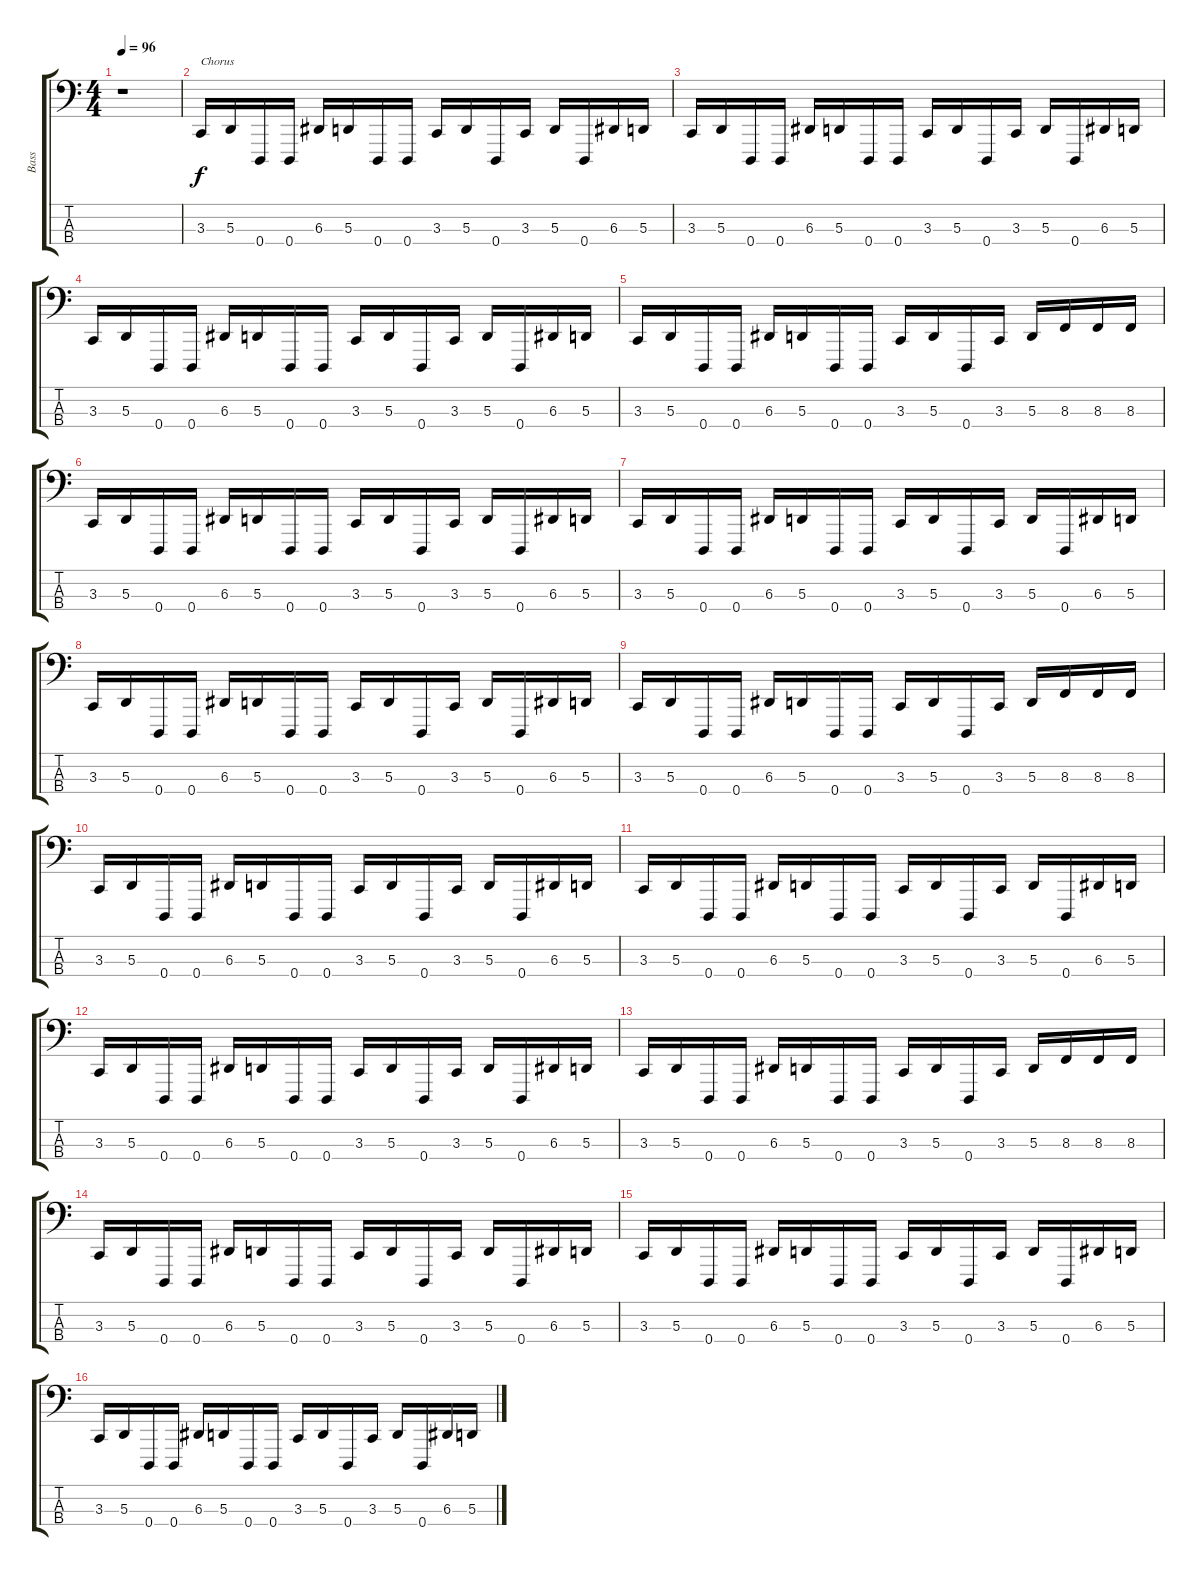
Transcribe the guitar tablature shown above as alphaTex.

\track ("Bass" "Bass") {instrument lead8bassandlead}
\staff {score tabs}
\tuning (G2 D2 A1 D1) {hide}
\ts (4 4)
\tempo 96
\clef f4
\ks c
r.1{dy f} |
3.3.16{txt "Chorus"} 5.3.16 0.4.16 0.4.16 6.3.16 5.3.16 0.4.16 0.4.16 3.3.16 5.3.16 0.4.16 3.3.16 5.3.16 0.4.16 6.3.16 5.3.16 |
3.3.16 5.3.16 0.4.16 0.4.16 6.3.16 5.3.16 0.4.16 0.4.16 3.3.16 5.3.16 0.4.16 3.3.16 5.3.16 0.4.16 6.3.16 5.3.16 |
3.3.16 5.3.16 0.4.16 0.4.16 6.3.16 5.3.16 0.4.16 0.4.16 3.3.16 5.3.16 0.4.16 3.3.16 5.3.16 0.4.16 6.3.16 5.3.16 |
3.3.16 5.3.16 0.4.16 0.4.16 6.3.16 5.3.16 0.4.16 0.4.16 3.3.16 5.3.16 0.4.16 3.3.16 5.3.16 8.3.16 8.3.16 8.3.16 |
3.3.16 5.3.16 0.4.16 0.4.16 6.3.16 5.3.16 0.4.16 0.4.16 3.3.16 5.3.16 0.4.16 3.3.16 5.3.16 0.4.16 6.3.16 5.3.16 |
3.3.16 5.3.16 0.4.16 0.4.16 6.3.16 5.3.16 0.4.16 0.4.16 3.3.16 5.3.16 0.4.16 3.3.16 5.3.16 0.4.16 6.3.16 5.3.16 |
3.3.16 5.3.16 0.4.16 0.4.16 6.3.16 5.3.16 0.4.16 0.4.16 3.3.16 5.3.16 0.4.16 3.3.16 5.3.16 0.4.16 6.3.16 5.3.16 |
3.3.16 5.3.16 0.4.16 0.4.16 6.3.16 5.3.16 0.4.16 0.4.16 3.3.16 5.3.16 0.4.16 3.3.16 5.3.16 8.3.16 8.3.16 8.3.16 |
3.3.16 5.3.16 0.4.16 0.4.16 6.3.16 5.3.16 0.4.16 0.4.16 3.3.16 5.3.16 0.4.16 3.3.16 5.3.16 0.4.16 6.3.16 5.3.16 |
3.3.16 5.3.16 0.4.16 0.4.16 6.3.16 5.3.16 0.4.16 0.4.16 3.3.16 5.3.16 0.4.16 3.3.16 5.3.16 0.4.16 6.3.16 5.3.16 |
3.3.16 5.3.16 0.4.16 0.4.16 6.3.16 5.3.16 0.4.16 0.4.16 3.3.16 5.3.16 0.4.16 3.3.16 5.3.16 0.4.16 6.3.16 5.3.16 |
3.3.16 5.3.16 0.4.16 0.4.16 6.3.16 5.3.16 0.4.16 0.4.16 3.3.16 5.3.16 0.4.16 3.3.16 5.3.16 8.3.16 8.3.16 8.3.16 |
3.3.16 5.3.16 0.4.16 0.4.16 6.3.16 5.3.16 0.4.16 0.4.16 3.3.16 5.3.16 0.4.16 3.3.16 5.3.16 0.4.16 6.3.16 5.3.16 |
3.3.16 5.3.16 0.4.16 0.4.16 6.3.16 5.3.16 0.4.16 0.4.16 3.3.16 5.3.16 0.4.16 3.3.16 5.3.16 0.4.16 6.3.16 5.3.16 |
3.3.16 5.3.16 0.4.16 0.4.16 6.3.16 5.3.16 0.4.16 0.4.16 3.3.16 5.3.16 0.4.16 3.3.16 5.3.16 0.4.16 6.3.16 5.3.16
